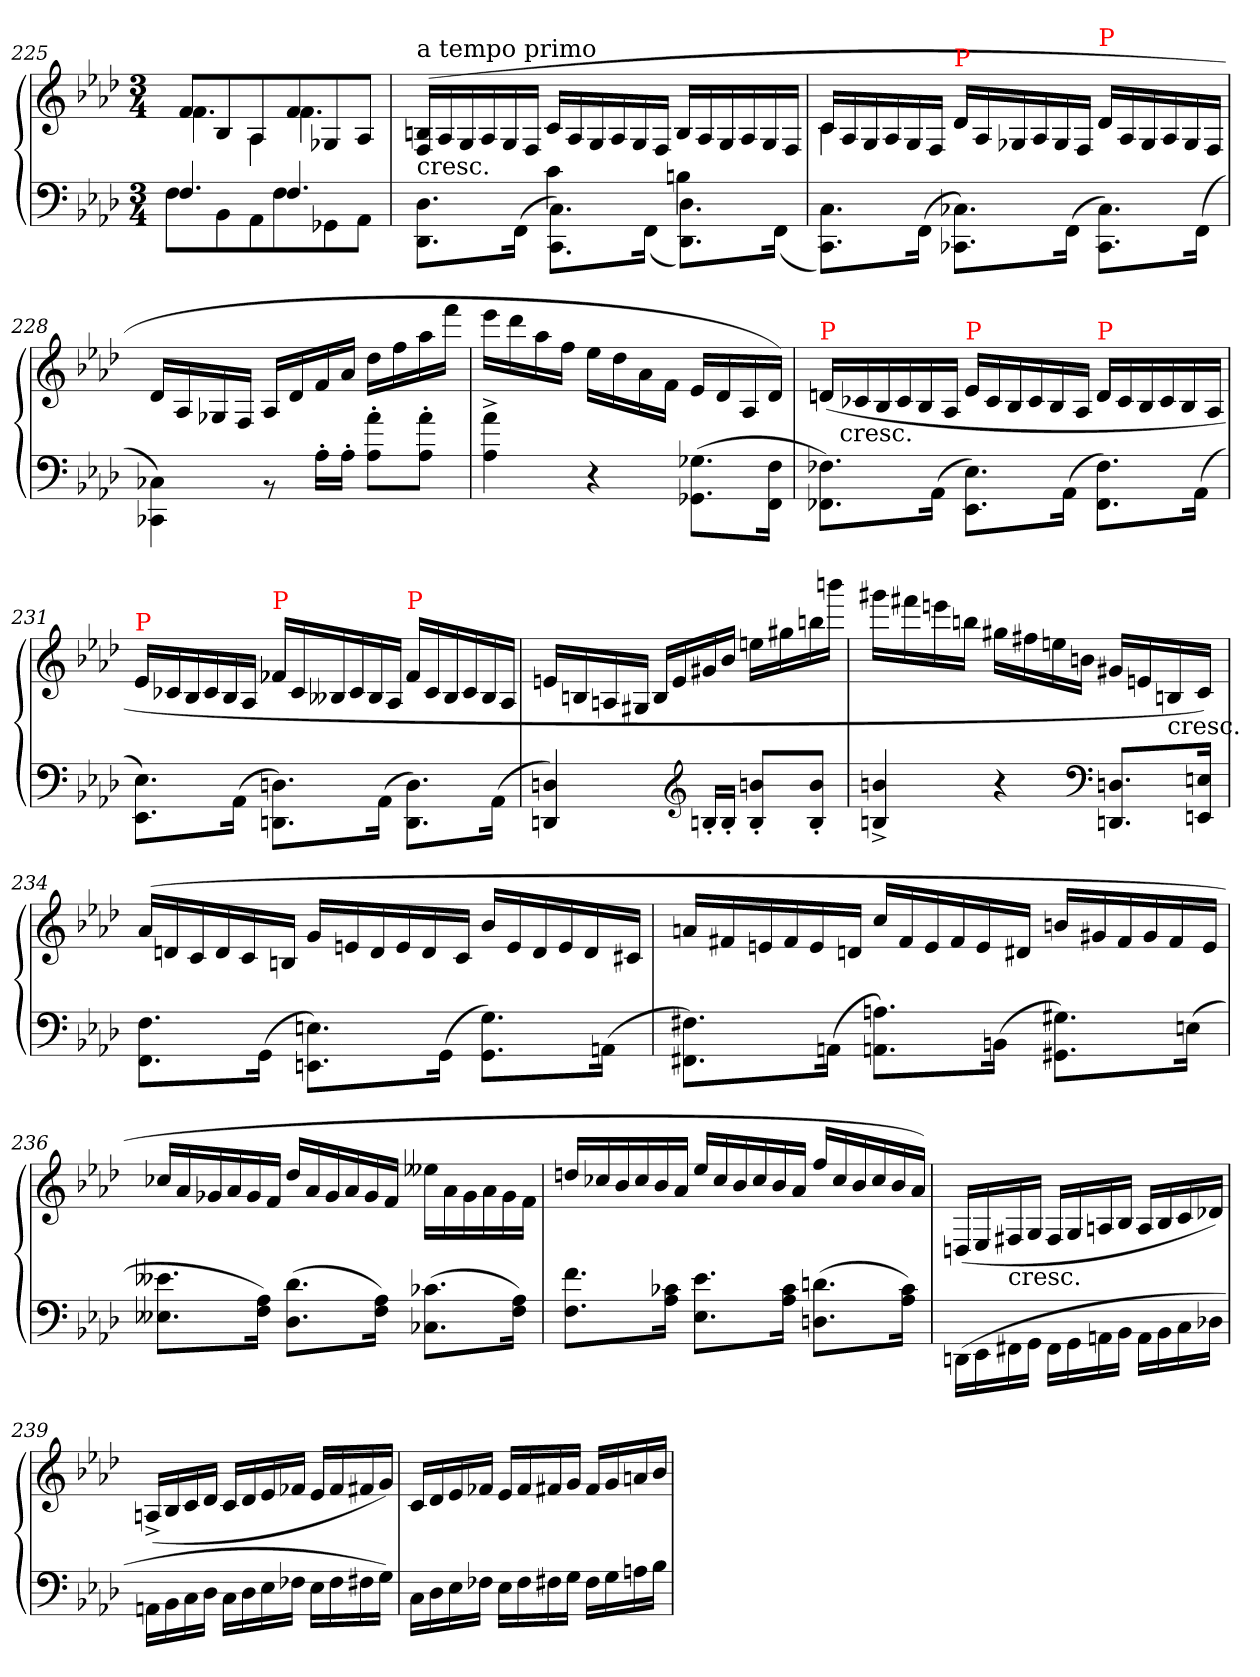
**kern	**kern
*part1	*part1
*staff2	*staff1
*clefF4	*clefG2
*k[b-e-a-d-]	*k[b-e-a-d-]
*M3/4	*M3/4
=225	=225
*^	*^
!	!	!	!LO:N:vis=4.
4.F/	8F\L	8f/L	4f\
.	8BB-	8B-/	.
!	!	!	!LO:N:vis=4
.	8AA-	8A-/	8A-\
4.F/	8F	8f/	4.f\
.	8GG-X	8G-X/	.
.	8AA-J	8A-/J	.
*	*	*v	*v
=226	=226	=226
*	*	*Xtuplet
!	!	!LO:TX:c:t=cresc.
!	!	!LO:TX:a:t=a tempo primo
4ryy	8.D-\ 8.DD-\L	(>24Bn/ 24F/LL
.	.	24A-/
.	.	24G/
.	.	24A-/
.	.	24G/
.	(>16FFJk	.
.	.	24F/JJ
4c\	8.C\ 8.CC\L)	24c/LL
.	.	24A-/
.	.	24G/
.	.	24A-/
.	.	24G/
.	(>16FFJk	.
.	.	24F/JJ
4B\	8.D-\ 8.DD-\L)	24BLL
.	.	24A-/
.	.	24G/
.	.	24A-/
.	.	24G/
.	(>16FFJk	.
.	.	24F/JJ
*v	*v	*
=227	=227
*	*^
8.C\ 8.CC\L)	24c/LL	4c\
.	24A-/	.
.	24G/	.
.	24A-/	.
.	24G/	.
(>16FF\Jk	.	.
.	24F/JJ	.
!	!LO:TX:a:color=red:t=P	!
8.C-X\ 8.CC-X\L)	4d-/	24d-\LL
.	.	24A-/
.	.	24G-X/
.	.	24A-/
.	.	24G-/
(>16FFJk	.	.
.	.	24F/JJ
!	!LO:TX:a:color=red:t=P	!
8.C-\ 8.CC-\L)	4d-/	24d-\LL
.	.	24A-/
.	.	24G-/
.	.	24A-/
.	.	24G-/
(>16FFJk	.	.
.	.	24F/JJ
*	*v	*v
=228	=228
4C-X\ 4CC-X\)	16d-LL
.	16A-/
.	16G-X
.	16F/JJ
8rBB	16A-/LL
.	16d-
16A-'LL	16f
16A-'JJ	16a-JJ
8a-'> 8A-'>L	16dd-LL
.	16ff
8a-'> 8A-'>J	16aa-
.	16fffJJ
=229	=229
4a-^> 4A-^>	16eee-LL
.	16ddd-
.	16aa-
.	16ffJJ
4r	16ee-LL
.	16dd-
.	16a-
.	16fJJ
(>8.G-X\ 8.GG-X\L	16e-LL
.	16d-
.	16A-
16F 16FFJk	16d-JJ)
=230	=230
*	*^
!	!LO:TX:a:color=red:t=P	!
8.F-X\ 8.FF-X\L)	4dn/	(>24dn\LL
!	!	!LO:TX:c:t=cresc.
.	.	24c-X/
.	.	24B-/
.	.	24c-/
.	.	24B-/
(>16AA-Jk	.	.
.	.	24A-/JJ
!	!LO:TX:a:color=red:t=P	!
8.E-\ 8.EE-\L)	4e-/	24e-\LL
.	.	24c-/
.	.	24B-/
.	.	24c-/
.	.	24B-/
(>16AA-Jk	.	.
.	.	24A-/JJ
!	!LO:TX:a:color=red:t=P	!
8.F-\ 8.FF-\L)	4d/	24d\LL
.	.	24c-/
.	.	24B-/
.	.	24c-/
.	.	24B-/
(>16AA-Jk	.	.
.	.	24A-/JJ
=231	=231	=231
!	!LO:TX:a:color=red:t=P	!
8.E-\ 8.EE-\L)	4e-/	24e-\LL
.	.	24c-X/
.	.	24B-/
.	.	24c-/
.	.	24B-/
(>16AA-Jk	.	.
.	.	24A-/JJ
!	!LO:TX:a:color=red:t=P	!
8.Dn\ 8.DDn\L)	4f-X/	24f-X\LL
.	.	24c-/
.	.	24B--X/
.	.	24c-/
.	.	24B--/
(>16AA-Jk	.	.
.	.	24A-/JJ
!	!LO:TX:a:color=red:t=P	!
8.D\ 8.DD\L)	4f-/	24f-\LL
.	.	24c-/
.	.	24B--/
.	.	24c-/
.	.	24B--/
(>16AA-Jk	.	.
.	.	24A-/JJ
*	*v	*v
=232	=232
4Dn/ 4DDn/)	16enLL
.	16Bn
.	16An/
.	16G#XJJ
8ryy	16BLL
.	16e
*clefG2	*
16Bn'</LL	16g#X
16B'<JJ	16b-JJ
8bn'</ 8B'</L	16eenLL
.	16gg#X
8b'< 8B'<J	16bbn
.	16bbbnJJ
=233	=233
4bn^> 4Bn^>	16ggg#XLL
.	16fff#X
.	16eeen
.	16bbnJJ
4r	16gg#XLL
.	16ff#X
.	16een
.	16bnJJ
*clefF4	*
8.Dn 8.DDnL	16g#XLL
.	16en
!	!LO:TX:c:t=cresc.
.	16Bn
16En 16EEnJk	16cJJ)
=234	=234
8.F\ 8.FF\L	(>24a-LL
.	24dn
.	24c
.	24d
.	24c
(>16GGJk	.
.	24BnJJ
8.En\ 8.EEn\L)	24gLL
.	24en
.	24d
.	24e
.	24d
(>16GGJk	.
.	24cJJ
8.G\ 8.GG\L)	24b-LL
.	24e
.	24d
.	24e
.	24d
(>16AAnJk	.
.	24c#XJJ
=235	=235
8.F#X\ 8.FF#X\L)	24anLL
.	24f#X
.	24en
.	24f#
.	24e
(>16AAnJk	.
.	24dnJJ
8.An\ 8.AAn\L)	24ccLL
.	24f#
.	24e
.	24f#
.	24e
(>16BBnJk	.
.	24d#XJJ
8.G#X\ 8.GG#X\L)	24bnLL
.	24g#X
.	24f#
.	24g#
.	24f#
(>16EnJk	.
.	24eJJ
=236	=236
8.e--X 8.E--XL	24cc-XLL
.	24a-
.	24g-X
.	24a-
.	24g-
16A- 16FJk)	.
.	24fJJ
(>8.d- 8.D-L	24dd-LL
.	24a-
.	24g-
.	24a-
.	24g-
16A- 16FJk)	.
.	24fJJ
(>8.c-X 8.C-XL	24ee--XLL
.	24a-
.	24g-
.	24a-
.	24g-
16A- 16FJk)	.
.	24fJJ
=237	=237
8.f\ 8.F\L	24ddn/LL
.	24cc-X/
.	24b-/
.	24cc-/
.	24b-/
16c-X 16A-Jk	.
.	24a-JJ
8.e-\ 8.E-\L	24ee-/LL
.	24cc-/
.	24b-/
.	24cc-/
.	24b-/
16c- 16A-Jk	.
.	24a-JJ
(>8.dn 8.DnL	24ff/LL
.	24cc-
.	24b-
.	24cc-
.	24b-
16c- 16A-Jk)	.
.	24a-JJ)
=238	=238
(<16DDn\LL	(>16Dn/LL
16EE-\	16E-/
!	!LO:TX:c:t=cresc.
16FF#X\	16F#X
16GG\JJ	16G/JJ
16FF#\LL	16F#/LL
16GG\	16G/
16AAn\	16An/
16BB-\JJ	16B-/JJ
16AA\LL	16A/LL
16BB-\	16B-/
16C\	16c
16D-X\JJ	16d-XJJ)
=239	=239
16AAn\LL	(>16An^>/LL
16BB-\	16B-/
16C	16c
16D-JJ	16d-JJ
16C\LL	16cLL
16D-	16d-
16E-	16e-
16F-XJJ	16f-XJJ
16E-\LL	16e-LL
16F-	16f-
16F#X	16f#X
16GJJ)	16gJJ)
=240	=240
16CLL	16cLL
16D-	16d-
16E-	16e-
16F-XJJ	16f-XJJ
16E-LL	16e-LL
16F-	16f-
16F#X	16f#X
16GJJ	16gJJ
16F#LL	16f#LL
16G	16g
16An	16an
16B-JJ	16b-JJ
=	=
*-	*-
